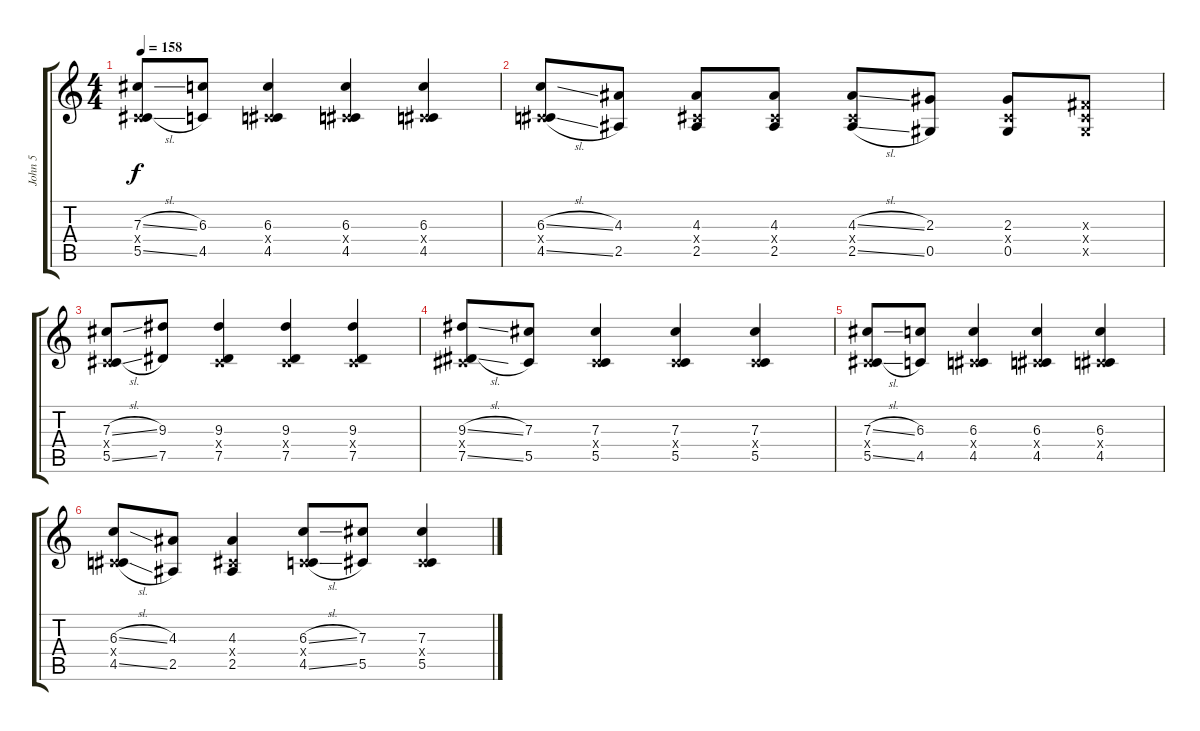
\track ("John 5" "John 5") {instrument distortionguitar}
\staff {score tabs}
\tuning (Eb4 Bb3 Gb3 Db3 Ab2 Db2) {hide}
\ts (4 4)
\tempo 158
\clef g2
\ks c
(7.3{sl} 0.4{x} 5.5{sl}).8{dy f} (6.3 4.5).8 (6.3 0.4{x} 4.5).4 (6.3 0.4{x} 4.5).4 (6.3 0.4{x} 4.5).4 |
(6.3{sl} 0.4{x} 4.5{sl}).8 (4.3 2.5).8 (4.3 0.4{x} 2.5).8 (4.3 0.4{x} 2.5).8 (4.3{sl} 0.4{x} 2.5{sl}).8 (2.3 0.5).8 (2.3 0.4{x} 0.5).8 (0.3{x} 0.4{x} 0.5{x}).8 |
(7.3{sl} 0.4{x} 5.5{sl}).8 (9.3 7.5).8 (9.3 0.4{x} 7.5).4 (9.3 0.4{x} 7.5).4 (9.3 0.4{x} 7.5).4 |
(9.3{sl} 0.4{x} 7.5{sl}).8 (7.3 5.5).8 (7.3 0.4{x} 5.5).4 (7.3 0.4{x} 5.5).4 (7.3 0.4{x} 5.5).4 |
(7.3{sl} 0.4{x} 5.5{sl}).8 (6.3 4.5).8 (6.3 0.4{x} 4.5).4 (6.3 0.4{x} 4.5).4 (6.3 0.4{x} 4.5).4 |
(6.3{sl} 0.4{x} 4.5{sl}).8 (4.3 2.5).8 (4.3 0.4{x} 2.5).4 (6.3{sl} 0.4{x} 4.5{sl}).8 (7.3 5.5).8 (7.3 0.4{x} 5.5).4
